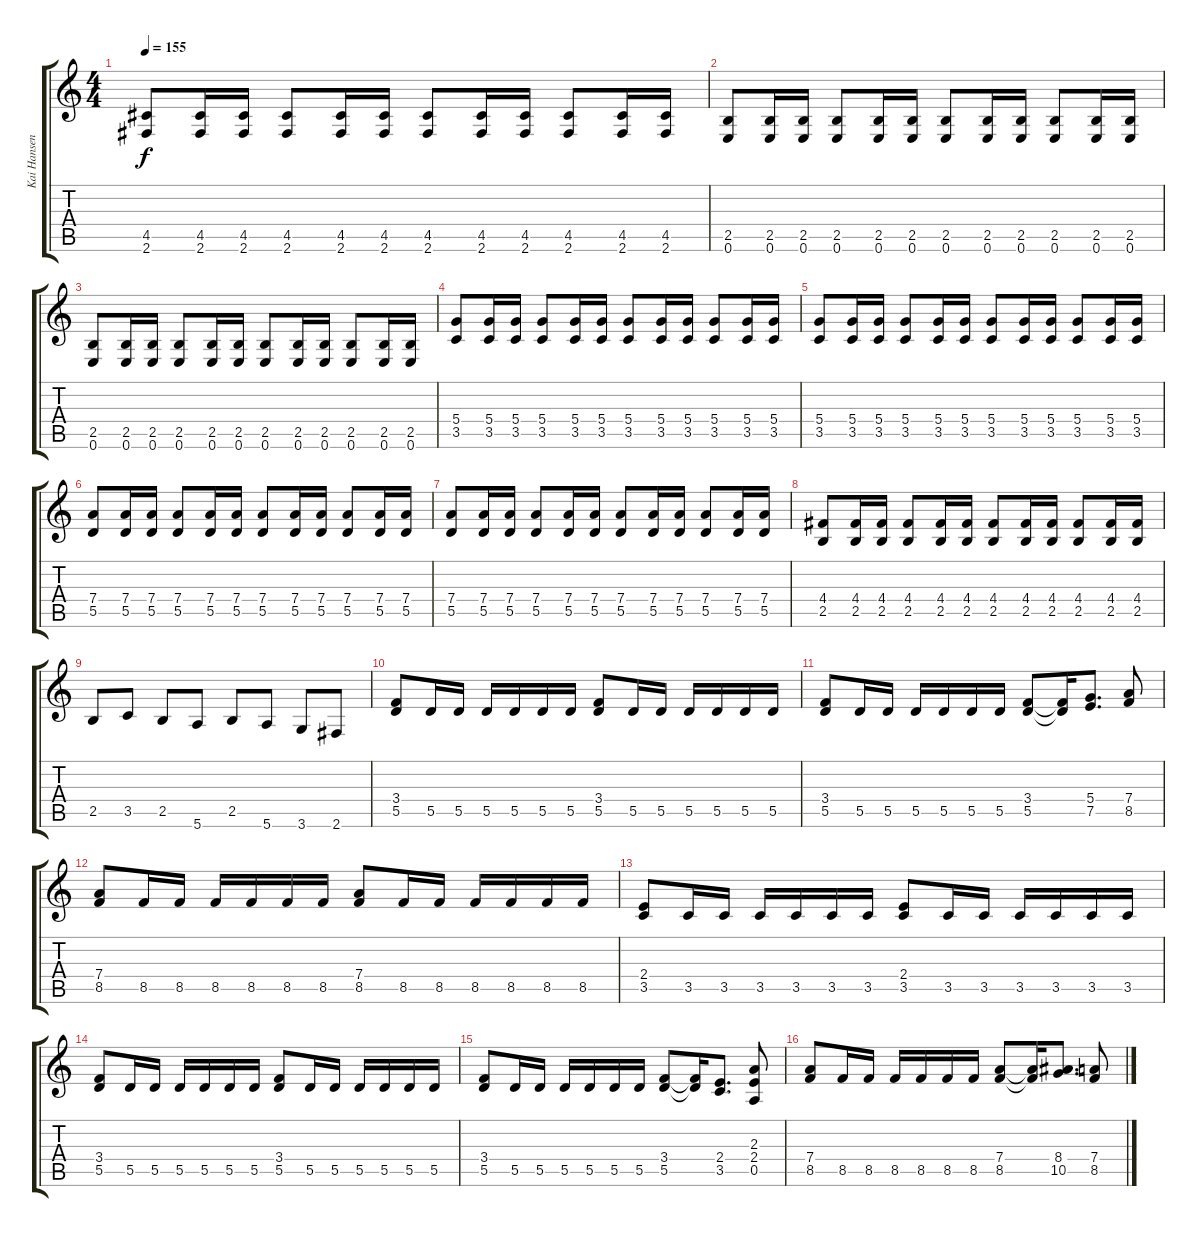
\track ("Kai Hansen" "Kai Hansen") {instrument distortionguitar}
\staff {score tabs}
\tuning (E4 B3 G3 D3 A2 E2) {hide}
\ts (4 4)
\tempo 155
\clef g2
\ks c
(4.5 2.6).8{dy f} (4.5 2.6).16 (4.5 2.6).16 (4.5 2.6).8 (4.5 2.6).16 (4.5 2.6).16 (4.5 2.6).8 (4.5 2.6).16 (4.5 2.6).16 (4.5 2.6).8 (4.5 2.6).16 (4.5 2.6).16 |
(2.5 0.6).8 (2.5 0.6).16 (2.5 0.6).16 (2.5 0.6).8 (2.5 0.6).16 (2.5 0.6).16 (2.5 0.6).8 (2.5 0.6).16 (2.5 0.6).16 (2.5 0.6).8 (2.5 0.6).16 (2.5 0.6).16 |
(2.5 0.6).8 (2.5 0.6).16 (2.5 0.6).16 (2.5 0.6).8 (2.5 0.6).16 (2.5 0.6).16 (2.5 0.6).8 (2.5 0.6).16 (2.5 0.6).16 (2.5 0.6).8 (2.5 0.6).16 (2.5 0.6).16 |
(5.4 3.5).8 (5.4 3.5).16 (5.4 3.5).16 (5.4 3.5).8 (5.4 3.5).16 (5.4 3.5).16 (5.4 3.5).8 (5.4 3.5).16 (5.4 3.5).16 (5.4 3.5).8 (5.4 3.5).16 (5.4 3.5).16 |
(5.4 3.5).8 (5.4 3.5).16 (5.4 3.5).16 (5.4 3.5).8 (5.4 3.5).16 (5.4 3.5).16 (5.4 3.5).8 (5.4 3.5).16 (5.4 3.5).16 (5.4 3.5).8 (5.4 3.5).16 (5.4 3.5).16 |
(7.4 5.5).8 (7.4 5.5).16 (7.4 5.5).16 (7.4 5.5).8 (7.4 5.5).16 (7.4 5.5).16 (7.4 5.5).8 (7.4 5.5).16 (7.4 5.5).16 (7.4 5.5).8 (7.4 5.5).16 (7.4 5.5).16 |
(7.4 5.5).8 (7.4 5.5).16 (7.4 5.5).16 (7.4 5.5).8 (7.4 5.5).16 (7.4 5.5).16 (7.4 5.5).8 (7.4 5.5).16 (7.4 5.5).16 (7.4 5.5).8 (7.4 5.5).16 (7.4 5.5).16 |
(4.4 2.5).8 (4.4 2.5).16 (4.4 2.5).16 (4.4 2.5).8 (4.4 2.5).16 (4.4 2.5).16 (4.4 2.5).8 (4.4 2.5).16 (4.4 2.5).16 (4.4 2.5).8 (4.4 2.5).16 (4.4 2.5).16 |
2.5.8 3.5.8 2.5.8 5.6.8 2.5.8 5.6.8 3.6.8 2.6.8 |
(3.4 5.5).8 5.5.16 5.5.16 5.5.16 5.5.16 5.5.16 5.5.16 (3.4 5.5).8 5.5.16 5.5.16 5.5.16 5.5.16 5.5.16 5.5.16 |
(3.4 5.5).8 5.5.16 5.5.16 5.5.16 5.5.16 5.5.16 5.5.16 (3.4 5.5).8 (3.4{t} 5.5{t}).16 (5.4 7.5).8{d} (7.4 8.5).8 |
(7.4 8.5).8 8.5.16 8.5.16 8.5.16 8.5.16 8.5.16 8.5.16 (7.4 8.5).8 8.5.16 8.5.16 8.5.16 8.5.16 8.5.16 8.5.16 |
(2.4 3.5).8 3.5.16 3.5.16 3.5.16 3.5.16 3.5.16 3.5.16 (2.4 3.5).8 3.5.16 3.5.16 3.5.16 3.5.16 3.5.16 3.5.16 |
(3.4 5.5).8 5.5.16 5.5.16 5.5.16 5.5.16 5.5.16 5.5.16 (3.4 5.5).8 5.5.16 5.5.16 5.5.16 5.5.16 5.5.16 5.5.16 |
(3.4 5.5).8 5.5.16 5.5.16 5.5.16 5.5.16 5.5.16 5.5.16 (3.4 5.5).8 (3.4{t} 5.5{t}).16 (2.4 3.5).8{d} (2.3 2.4 0.5).8 |
(7.4 8.5).8 8.5.16 8.5.16 8.5.16 8.5.16 8.5.16 8.5.16 (7.4 8.5).8 (7.4{t} 8.5{t}).16 (8.4 10.5).8{d} (7.4 8.5).8
